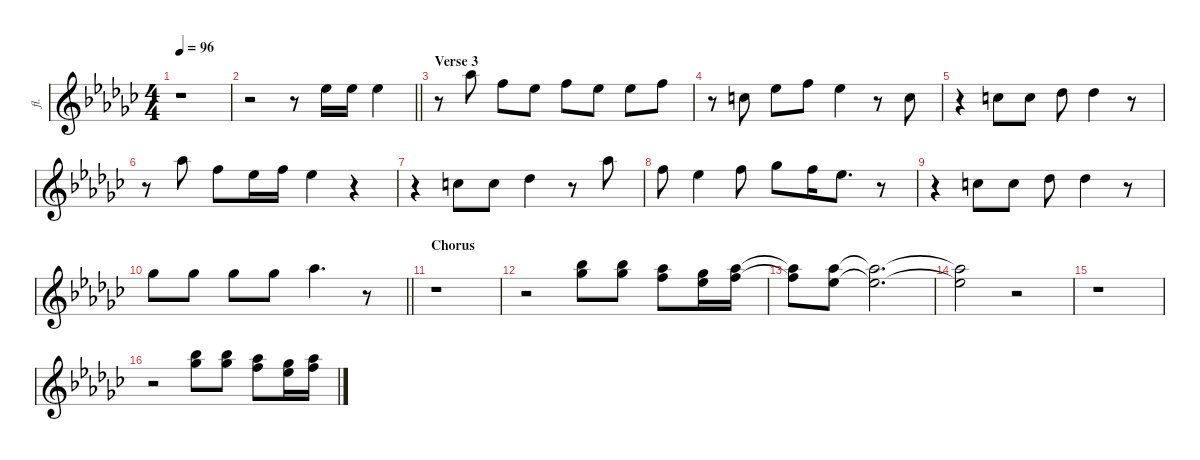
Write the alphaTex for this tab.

\defaultSystemsLayout 4
\hideDynamics
\bracketExtendMode nobrackets
\otherSystemsTrackNameOrientation horizontal
\track ("Vocals (David Lee Roth)" "fl.") {defaultSystemsLayout 4 mute instrument flute}
\staff {score}
\tuning (Eb4 Bb3 Gb3 Db3 Ab2 Eb2)
\ts (4 4)
\tempo 96
\clef g2
\ks ebminor
r.1{dy f beam Down} |
\barLineRight lightlight
r.2{beam Down} r.8{beam Down} 12.1{acc b}.16{beam Down} 12.1{acc b}.16{beam Down} 12.1{acc b}.4{beam Down} |
\section ("" "Verse 3")
r.8{beam Down} 17.1{acc b}.8{beam Down} 14.1{acc forcenatural}.8{beam Down} 12.1{acc b}.8{beam Down} 14.1{acc forcenatural}.8{beam Down} 12.1{acc b}.8{beam Down} 12.1{acc b}.8{beam Down} 14.1{acc forcenatural}.8{beam Down} |
r.8{beam Down} 14.2{acc forcenatural}.8{beam Down} 12.1{acc b}.8{beam Down} 14.1{acc forcenatural}.8{beam Down} 12.1{acc b}.4{beam Down} r.8{beam Down} 14.2{acc forcenatural}.8{beam Down} |
r.4{beam Down} 14.2{acc forcenatural}.8{beam Down} 14.2{acc forcenatural}.8{beam Down} 15.2{acc b}.8{beam Down} 15.2{acc b}.4{beam Down} r.8{beam Down} |
r.8{beam Down} 17.1{acc b}.8{beam Down} 14.1{acc forcenatural}.8{beam Down} 12.1{acc b}.16{beam Down} 14.1{acc forcenatural}.16{beam Down} 12.1{acc b}.4{beam Down} r.4{beam Down} |
r.4{beam Down} 14.2{acc forcenatural}.8{beam Down} 14.2{acc forcenatural}.8{beam Down} 15.2{acc b}.4{beam Down} r.8{beam Down} 17.1{acc b}.8{beam Down} |
14.1{acc forcenatural}.8{beam Down} 12.1{acc b}.4{beam Down} 14.1{acc forcenatural}.8{beam Down} 15.1{acc b}.8{beam Down} 14.1{acc forcenatural}.16{beam Down} 12.1{acc b}.8{d beam Down} r.8{beam Down} |
r.4{beam Down} 14.2{acc forcenatural}.8{beam Down} 14.2{acc forcenatural}.8{beam Down} 15.2{acc b}.8{beam Down} 15.2{acc b}.4{beam Down} r.8{beam Down} |
\barLineRight lightlight
15.1{acc b}.8{beam Down} 15.1{acc b}.8{beam Down} 15.1{acc b}.8{beam Down} 15.1{acc b}.8{beam Down} 17.1{acc b}.4{d beam Down} r.8{beam Down} |
\section ("" "Chorus")
r.1{beam Down} |
r.2{beam Down} (19.1{acc b} 20.2{acc b}).8{beam Down} (19.1{acc b} 20.2{acc b}).8{beam Down} (17.1{acc b} 19.2{acc forcenatural}).8{beam Down} (20.2{acc b} 21.3{acc b}).16{beam Down} (17.1{acc b} 19.2{acc forcenatural}).16{beam Down} |
(17.1{t acc b} 19.2{t acc forcenatural}).8{beam Down} (17.1{acc b} 17.2{acc b}).8{beam Down} (17.1{t acc b} 17.2{t acc b}).2{d beam Down} |
(17.1{t acc b} 17.2{t acc b}).2{beam Down} r.2{beam Down} |
r.1{beam Down} |
r.2{beam Down} (19.1{acc b} 20.2{acc b}).8{beam Down} (19.1{acc b} 20.2{acc b}).8{beam Down} (17.1{acc b} 19.2{acc forcenatural}).8{beam Down} (20.2{acc b} 21.3{acc b}).16{beam Down} (17.1{acc b} 19.2{acc forcenatural}).16{beam Down}
